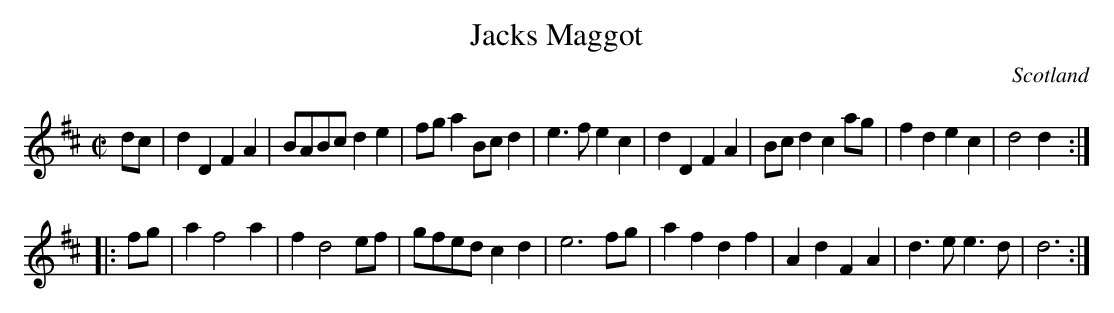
X:1
T:Jacks Maggot
O:Scotland
O:England
M:C|
K:D
dc|\
d2D2 F2A2|BABc d2e2|fga2 Bcd2|e3f e2c2|\
d2D2 F2A2|Bcd2 c2ag|f2d2 e2c2|d4 d2::
fg|\
a2f4 a2|f2d4 ef|gfed c2d2|e6 fg|\
a2f2 d2f2|A2d2 F2A2|d3e e3d|d6:|
